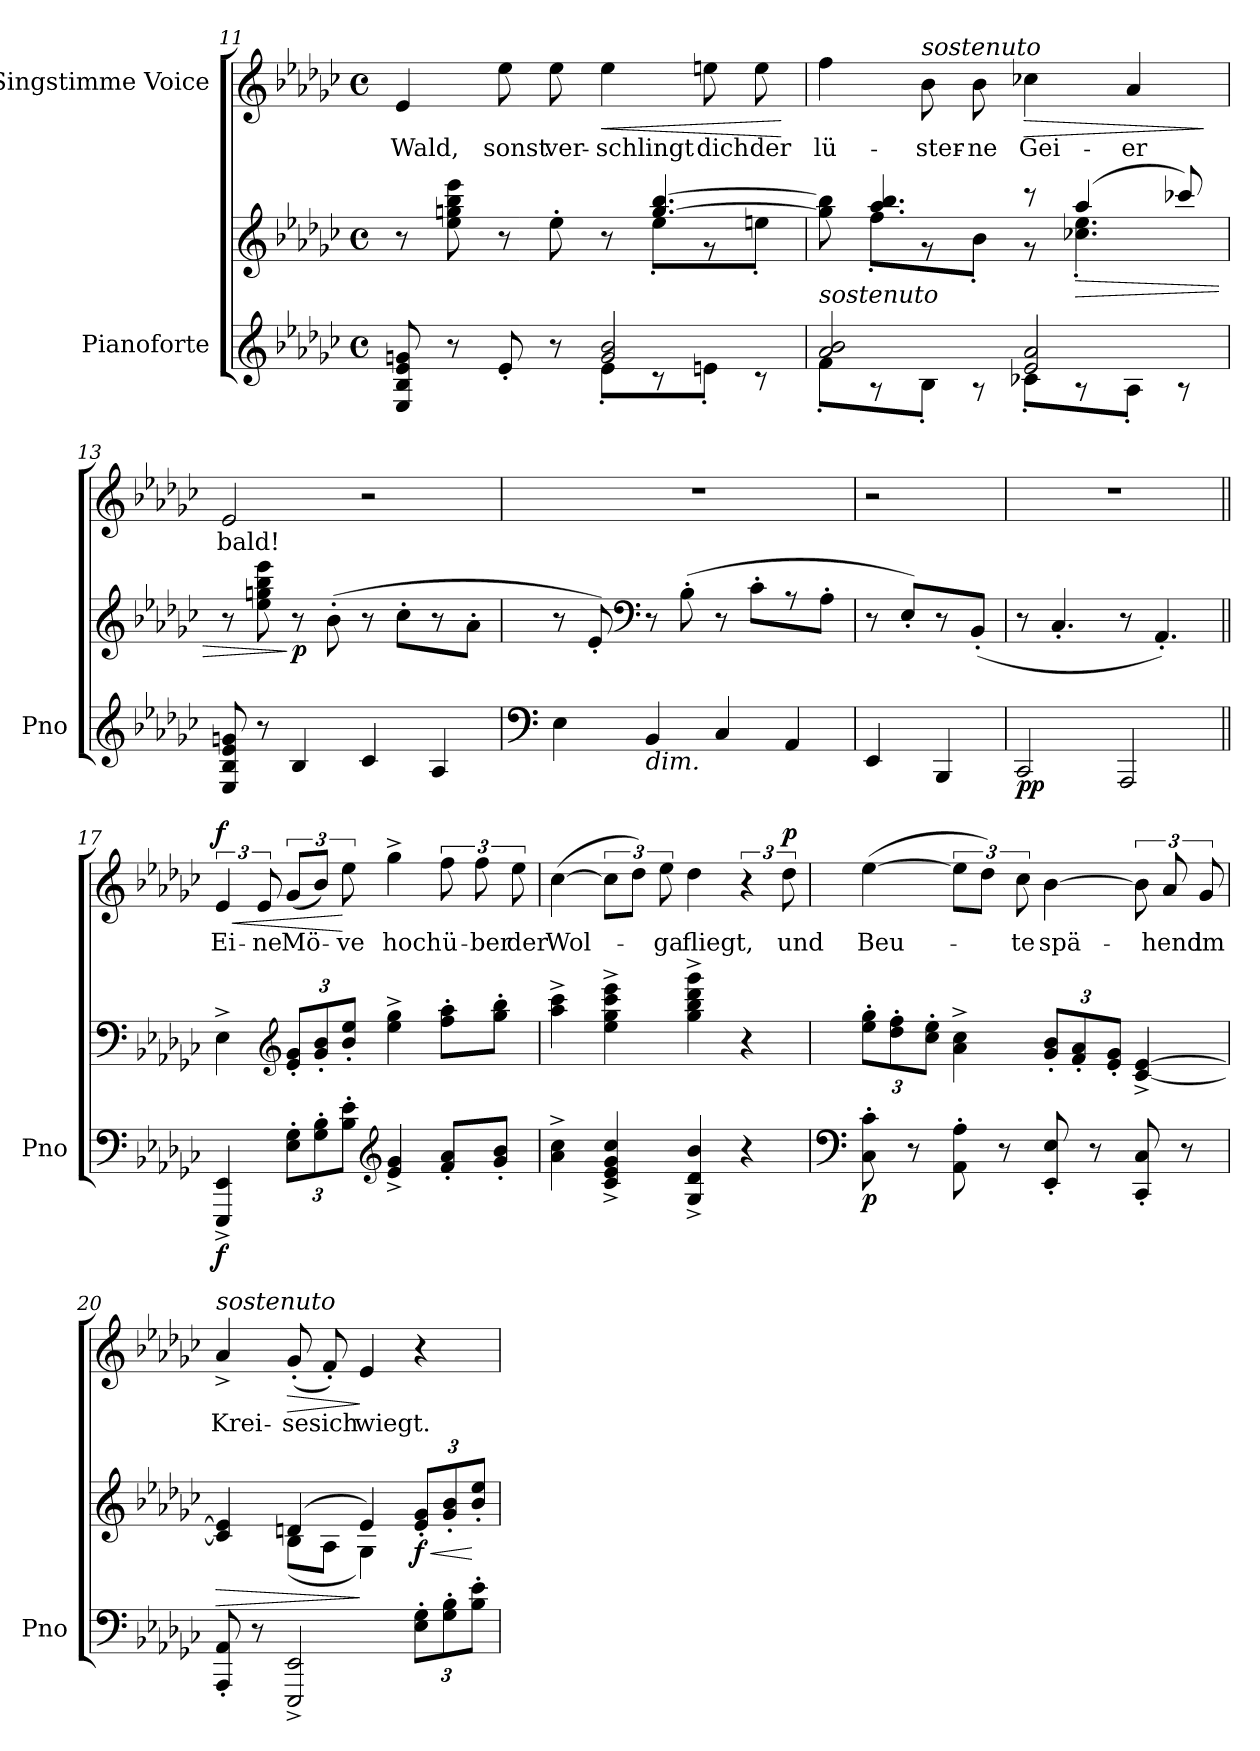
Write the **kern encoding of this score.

**kern	**kern	**dynam	**kern	**text	**dynam
*part2	*part2	*part2	*part1	*part1	*part1
*staff3	*staff2	*staff2/3	*staff1	*staff1	*staff1
*I"Pianoforte	*	*	*I"Singstimme Voice	*	*
*I'Pno	*	*	*	*	*
*clefG2	*clefG2	*	*clefG2	*	*
*k[b-e-a-d-g-c-]	*k[b-e-a-d-g-c-]	*	*k[b-e-a-d-g-c-]	*	*
*M4/4	*M4/4	*	*M4/4	*	*
*met(c)	*met(c)	*	*met(c)	*	*
=11	=11	=11	=11	=11	=11
*^	*^	*	*	*	*
8E-/ 8B-/ 8e-/ 8gn/	2ryy	8r	8ryy	.	4e-/	Wald,	.
*	*	*v	*v	*	*	*	*
8r	.	8ee-\ 8ggn\ 8bb-\ 8eee-\	.	.	.	.
8e-'/	.	8r	.	8ee-\	sonst	.
8r	.	8ee-'\	.	8ee-\	ver-	.
!	!	!	!	!	!	!LO:HP:b
2g/ 2b-/	8e-'\L	8r	.	4ee-\	-schlingt	<
*	*	*^	*	*	*	*
.	8r	[4.gg/ [4.bb-/	8ee-'\L	.	.	.	.
.	8en'\J	.	8r	.	8een\	dich	.
.	8r	.	8een'\J	.	8ee\	der	.
*v	*v	*	*	*	*	*	*
*	*v	*v	*	*	*	*
.	.	.	.	.	[
=12	=12	=12	=12	=12	=12
*^	*^	*	*	*	*
!LO:TX:i:t=sostenuto	!	!	!	!	!	!	!
2a-/ 2b-/	8f'\L	8ggn\] 8bb-\]	8ryy	.	4ff\	lü-	.
.	8r	4.aa-/ 4.bb-/	8ff'\L	.	.	.	.
!	!	!	!	!	!LO:TX:i:t=sostenuto	!	!
.	8B-'\J	.	8r	.	8b-\	-ster-	.
.	8r	.	8b-'\J	.	8b-\	-ne	.
!	!	!	!	!	!	!	!LO:HP:b
2e-/ 2a-/	8c-X'\L	8r	8r	.	4cc-X\	Gei-	>
!	!	!	!	!LO:HP:b	!	!	!
.	8r	(4aa-/	4.cc-X\' 4.ee-\'	>	.	.	.
.	8A-'\J	.	.	.	4a-/	-er	.
.	8r	8ccc-X/)	.	.	.	.	.
*v	*v	*	*	*	*	*	*
*	*v	*v	*	*	*	*
.	.	.	.	.	]
=13	=13	=13	=13	=13	=13
8E-/ 8B-/ 8e-/ 8gn/	8r	.	2e-/	bald!	.
8r	8ee-\ 8ggn\ 8bb-\ 8eee-\	.	.	.	.
!	!	!LO:DY:n=1:b	!	!	!
4B-/	8r	] p	.	.	.
.	(8b-'\	.	.	.	.
4c-/	8r	.	2r	.	.
.	8cc-'\L	.	.	.	.
4A-/	8r	.	.	.	.
.	8a-'\J	.	.	.	.
=14	=14	=14	=14	=14	=14
*clefF4	*	*	*	*	*
4E-\	8r	.	1r	.	.
.	8e-'/)	.	.	.	.
*	*clefF4	*	*	*	*
!LO:TX:b:i:t=dim.	!	!	!	!	!
4BB-/	8r	.	.	.	.
.	(8B-'\	.	.	.	.
4C-/	8r	.	.	.	.
.	8c-'\L	.	.	.	.
4AA-/	8r	.	.	.	.
.	8A-'\J	.	.	.	.
=15	=15	=15	=15	=15	=15
4EE-/	8r	.	2r	.	.
.	8E-'/L)	.	.	.	.
4BBB-/	8r	.	.	.	.
.	(<8BB-'</J	.	.	.	.
=16	=16	=16	=16	=16	=16
!	!	!LO:DY:b=2	!	!	!
2CC-/	8r	pp	1r	.	.
.	4.C-'</	.	.	.	.
2AAA-/	8r	.	.	.	.
.	4.AA-'</)	.	.	.	.
=17||	=17||	=17||	=17||	=17||	=17||
!	!	!LO:DY:b=2	!	!	!LO:HP:b
!	!	!	!	!	!LO:DY:n=1:a
4EEE-/^ 4EE-/^	4E-^\	f	6e-/	Ei-	< f
.	.	.	12e-/	-ne	.
*	*clefG2	*	*	*	*
*Xbrackettup	*Xbrackettup	*	*	*	*
12E-\' 12G-\'L	12e-/' 12g-/'L	.	(12g-/L	Mö-	.
12G-\' 12B-\'	12g-/' 12b-/'	.	12b-/J)	.	.
12B-\' 12e-\'J	12b-/' 12ee-/'J	.	12ee-\	-ve	[
*clefG2	*	*	*	*	*
4e-/^ 4g-/^	4ee-\^ 4gg-\^	.	4gg-^\	hoch	.
8f/' 8a-/'L	8ff\' 8aa-\'L	.	12ff\	ü-	.
.	.	.	12ff\	-ber	.
8g-/' 8b-/'J	8gg-\' 8bb-\'J	.	.	.	.
.	.	.	12ee-\	der	.
=18	=18	=18	=18	=18	=18
4a-\^ 4cc-\^	4aa-\^ 4ccc-\^	.	([4cc-\	Wol-	.
4c-/^ 4e-/^ 4g-/^ 4cc-/^	4ee-\^ 4gg-\^ 4ccc-\^ 4eee-\^	.	12cc-\L]	.	.
.	.	.	12dd-\J)	.	.
.	.	.	12ee-\	-ga	.
4G-/^ 4d-/^ 4b-/^	4gg-\^ 4bb-\^ 4ddd-\^ 4ggg-\^	.	4dd-\	fliegt,	.
4r	4r	.	6r	.	.
!	!	!	!	!	!LO:DY:a
.	.	.	12dd-\	und	p
=19	=19	=19	=19	=19	=19
*clefF4	*	*	*	*	*
*	*brackettup	*	*	*	*
!	!	!LO:DY:b=2	!	!	!
8C-\' 8c-\'	12ee-\' 12gg-\'L	p	([4ee-\	Beu-	.
.	12dd-\' 12ff\'	.	.	.	.
8r	.	.	.	.	.
.	12cc-\' 12ee-\'J	.	.	.	.
8AA-\' 8A-\'	4a-\^ 4cc-\^	.	12ee-\L]	.	.
.	.	.	12dd-\J)	.	.
8r	.	.	.	.	.
.	.	.	12cc-\	-te	.
*	*Xbrackettup	*	*	*	*
8EE-/' 8E-/'	12g-/' 12b-/'L	.	[4b-\	spä-	.
.	12f/' 12a-/'	.	.	.	.
8r	.	.	.	.	.
.	12e-/' 12g-/'J	.	.	.	.
8CC-/' 8C-/'	[<4c-/^ [4e-/^	.	12b-\]	.	.
.	.	.	12a-/	-hend	.
8r	.	.	.	.	.
.	.	.	12g-/	im	.
=20	=20	=20	=20	=20	=20
!	!	!	!LO:TX:i:t=sostenuto	!	!
!	!LO:TX:i:t=sostenuto	!	!	!	!
!	!	!LO:HP:b	!	!	!
*	*^	*	*	*	*
8AAA-/' 8AA-/'	4c-/] 4e-/]	4ryy	>	4a-^>/	Krei-	.
8r	.	.	.	.	.	.
!	!	!	!	!	!	!LO:HP:b
2EEE-/^ 2EE-/^	(4dn/	(8B-\L	.	(>8g-'>/	-se	>
.	.	8A-\J	.	8f'>/)	sich	.
.	4e-/)	4G-\)	]	4e-/	wiegt.	]
!	!	!	!LO:HP:b	!	!	!
!	!	!	!LO:DY:n=1:b	!	!	!
12E-\' 12G-\'L	12e-/'< 12g-/'<L	4ryy	< f	4r	.	.
12G-\' 12B-\'	12g-/'< 12b-/'<	.	.	.	.	.
12B-\' 12e-\'J	12b-/'< 12ee-/'<J	.	[	.	.	.
*	*v	*v	*	*	*	*
=	=	=	=	=	=
*-	*-	*-	*-	*-	*-
